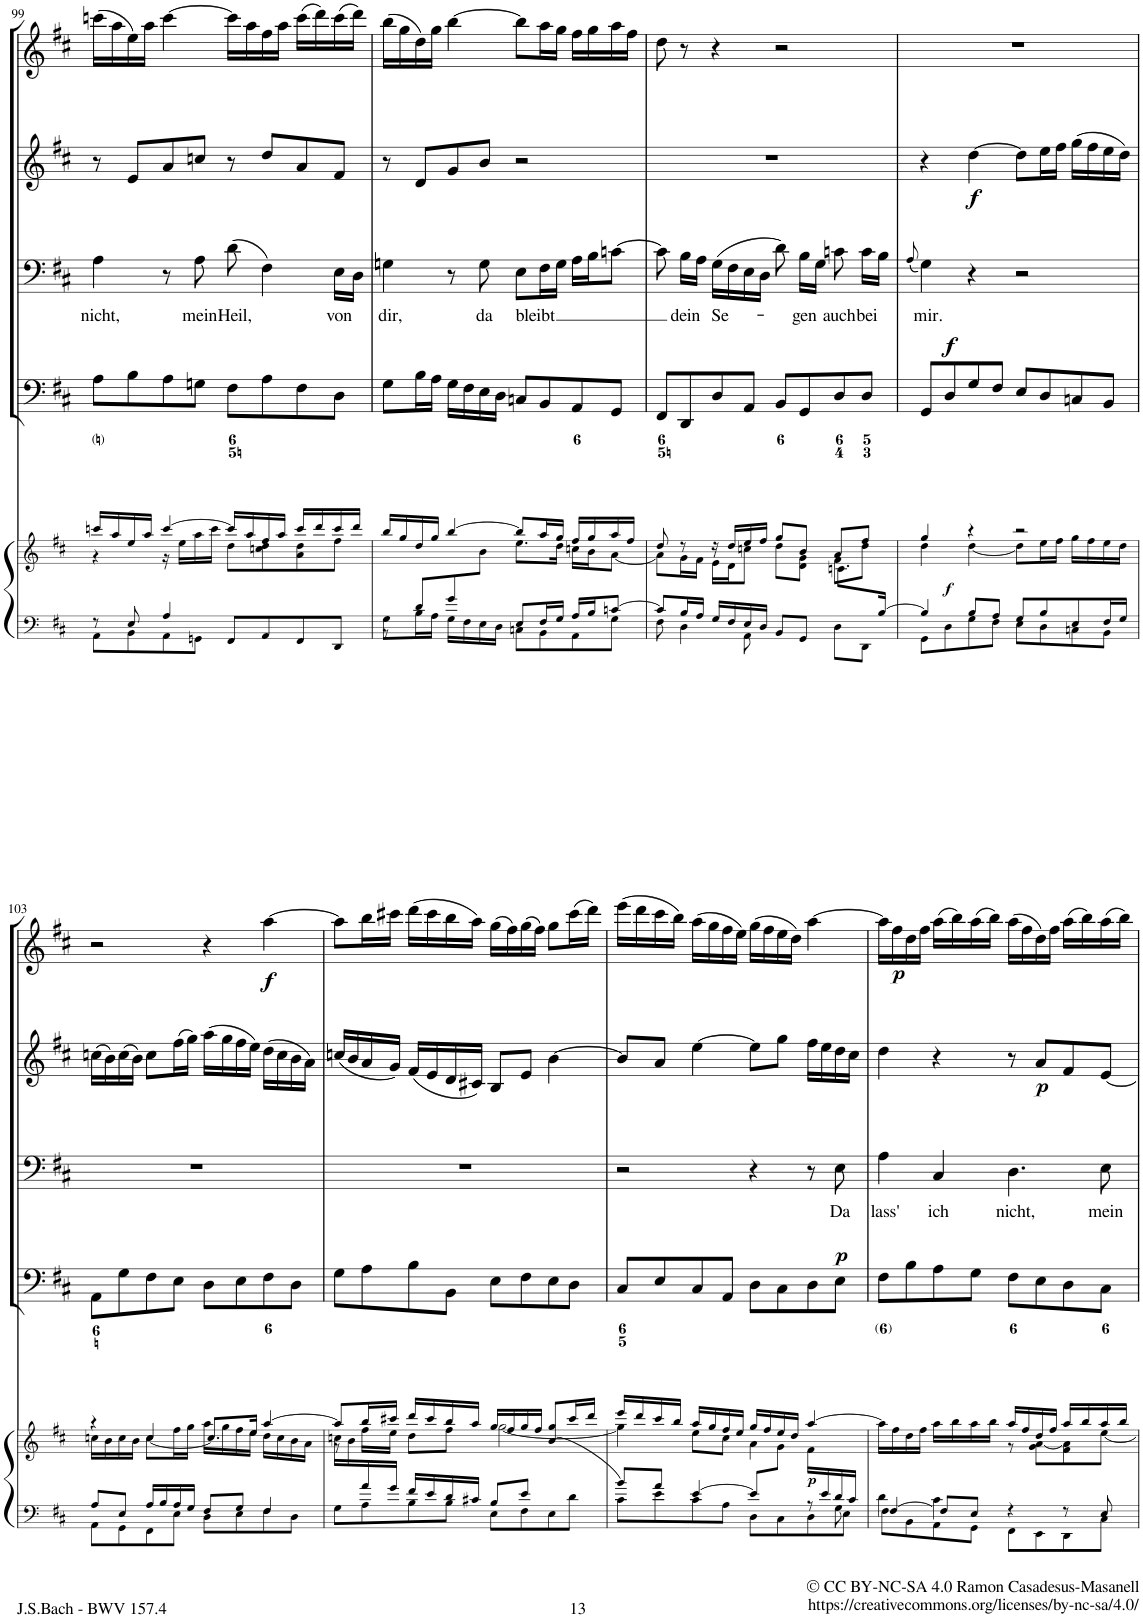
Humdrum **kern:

**kern	**kern	**dynam	**kern	**dynam	**kern	**text	**kern	**dynam	**kern	**dynam
*part5	*part5	*part5	*part4	*part4	*part3	*part3	*part2	*part2	*part1	*part1
*staff6	*staff5	*staff5/6	*staff4	*staff4	*staff3	*staff3	*staff2	*staff2	*staff1	*staff1
*I"Piano reduction	*	*	*I"Continuo	*	*I"Basso	*	*I"Violino	*	*I"Flauto Traverso	*
*I'Pno	*	*	*	*	*	*	*I'Vln	*	*I'Fl	*
!!LO:PB:g=z
*clefF4	*clefG2	*	*clefF4	*	*clefF4	*	*clefG2	*	*clefG2	*
*k[f#c#]	*k[f#c#]	*	*k[f#c#]	*	*k[f#c#]	*	*k[f#c#]	*	*k[f#c#]	*
*M4/4	*M4/4	*	*M4/4	*	*M4/4	*	*M4/4	*	*M4/4	*
*met(c)	*met(c)	*	*met(c)	*	*met(c)	*	*met(c)	*	*met(c)	*
=99	=99	=99	=99	=99	=99	=99	=99	=99	=99	=99
*^	*^	*	*	*	*	*	*	*	*	*
!	!	!	!	!	!	!	!	!LO:LY:b	!	!	!	!
8r	8AA\L	16cccn/LL	4r	.	8A\L	.	4A\	nicht,	8r	.	(16cccn\LL	.
.	.	16aa/	.	.	.	.	.	.	.	.	16aa\	.
8E/	8BB\	16ee/	.	.	8B\	.	.	.	8e/L	.	16ee\)	.
.	.	16aa/JJ	.	.	.	.	.	.	.	.	16aa\JJ	.
4A/	8AA\	[4ccc/	16r	.	8A\	.	8r	.	8a/	.	[4ccc\	.
.	.	.	16ee\LL	.	.	.	.	.	.	.	.	.
!	!	!	!	!	!	!	!	!LO:LY:b	!	!	!	!
.	8GGn\J	.	16aa\	.	8Gn\J	.	8A\	mein	8ccn/J	.	.	.
.	.	.	16ccc\JJ	.	.	.	.	.	.	.	.	.
!	!	!	!	!	!	!	!	!LO:LY:b	!	!	!	!
8FF#/L	2ryy	16ccc/LL]	8dd\L	.	8F#\L	.	(8d\	Heil,	8r	.	16ccc\LL]	.
.	.	16aa/	.	.	.	.	.	.	.	.	16aa\	.
8AA/	.	16ff#/	8ccn\ 8dd\	.	8A\	.	4F#\)	.	8dd/L	.	16ff#\	.
.	.	16aa/JJ	.	.	.	.	.	.	.	.	16aa\JJ	.
8FF#/	.	16ccc/LL	8a\ 8dd\	.	8F#\	.	.	.	8a/	.	(16ccc\LL	.
.	.	16ddd/	.	.	.	.	.	.	.	.	16ddd\)	.
!	!	!	!	!	!	!	!	!LO:LY:b	!	!	!	!
8DD/J	.	16ccc/	8ff#\J	.	8D\J	.	16E\LL	von	8f#/J	.	(16ccc\	.
.	.	16ddd/JJ	.	.	.	.	16D\JJ	.	.	.	16ddd\JJ)	.
=100	=100	=100	=100	=100	=100	=100	=100	=100	=100	=100	=100	=100
*	*^	*	*	*	*	*	*	*	*	*	*	*
!	!	!	!	!	!	!	!	!	!LO:LY:b	!	!	!	!
8ryy	2ryy	8G\L	16bb/LL	8r	.	8G\L	.	4Gn\	dir,	8r	.	(16bb\LL	.
.	.	.	16gg/	.	.	.	.	.	.	.	.	16gg\	.
8d/L	.	16B\L	16dd/	4ryy	.	16B\L	.	.	.	8d/L	.	16dd\)	.
.	.	16A\JJ	16gg/JJ	.	.	16A\JJ	.	.	.	.	.	16gg\JJ	.
8g/	.	16G\LL	[4bb/	.	.	16G\LL	.	8r	.	8g/	.	[4bb\	.
.	.	16F#\	.	.	.	16F#\	.	.	.	.	.	.	.
!	!	!	!	!	!	!	!	!	!LO:LY:b	!	!	!	!
2ryy	.	16E\	.	8b\J	.	16E\	.	8G\	da	8b/J	.	.	.
.	.	16D\JJ	.	.	.	16D\JJ	.	.	.	.	.	.	.
!	!	!	!	!	!	!	!	!	!LO:LY:b	!	!	!	!
.	8E/L	8Cn\L	8bb/L]	8.ee\L	.	8Cn/L	.	8E\L	bleibt	2r	.	8bb\L]	.
.	16F#/L	8BB\	16aa/L	.	.	8BB/	.	16F#\L	.	.	.	16aa\L	.
.	16G/JJ	.	16gg/JJ	16dd\Jk	.	.	.	16G\JJ	.	.	.	16gg\JJ	.
.	16A/LL	8AA\	16ff#/LL	16ccn\LL	.	8AA/	.	16A\LL	.	.	.	16ff#\LL	.
.	16B/J	.	16gg/	16b\J	.	.	.	16B\J	.	.	.	16gg\	.
8ryy	[8cn/J	8G\J	16aa/	[8a\J	.	8GG/J	.	[8cn\J	.	.	.	16aa\	.
.	.	.	16ff#/JJ	.	.	.	.	.	.	.	.	16ff#\JJ	.
*	*v	*v	*	*	*	*	*	*	*	*	*	*	*
=101	=101	=101	=101	=101	=101	=101	=101	=101	=101	=101	=101	=101
*	*	*	*^	*	*	*	*	*	*	*	*	*
8c/L]	8F#\	8dd/	8a\L]	2.ryy	.	8FF#/L	.	8c\]	.	1r	.	8dd\	.
!	!	!	!	!	!	!	!	!	!LO:LY:b	!	!	!	!
16B/L	4D\	8r	16g\L	.	.	8DD/	.	16B\LL	dein	.	.	8r	.
16A/JJ	.	.	16f#\JJ	.	.	.	.	16A\JJ	.	.	.	.	.
!	!	!	!	!	!	!	!	!	!LO:LY:b	!	!	!	!
16G/LL	.	16r	16e\LL	.	.	8D/	.	(16G\LL	Se-	.	.	4r	.
16F#/	.	16dd/LL	16d\J	.	.	.	.	16F#\	.	.	.	.	.
16E/	8AA\	16ee/	8ccn\J	.	.	8AA/J	.	16E\	.	.	.	.	.
16D/JJ	.	16ff#/JJ	.	.	.	.	.	16D\JJ	.	.	.	.	.
8BB/L	4ryy	8gg/L	8dd\L	.	.	8BB/L	.	8d\)	.	.	.	2r	.
!	!	!	!	!	!	!	!	!	!LO:LY:b	!	!	!	!
8GG/J	.	8b/J	8d\ 8g\J	.	.	8GG/	.	16B\LL	-gen	.	.	.	.
.	.	.	.	.	.	.	.	16G\JJ	.	.	.	.	.
!	!	!	!	!	!	!	!	!	!LO:LY:b	!	!	!	!
8.ryy	8D\L	8a/L	8f#\L	8.cn\L	.	8D/	.	8cn\	auch	.	.	.	.
!	!	!	!	!	!	!	!	!	!LO:LY:b	!	!	!	!
.	8DD\J	8ff#/J	8dd\J	.	.	8D/J	.	16c\LL	bei	.	.	.	.
[16B/Jk	.	.	.	16ryy	.	.	.	16B\JJ	.	.	.	.	.
=102	=102	=102	=102	=102	=102	=102	=102	=102	=102	=102	=102	=102	=102
.	.	.	.	.	.	.	.	(8qA/	.	.	.	.	.
!	!	!	!	!	!	!	!	!	!LO:LY:b	!	!	!	!
4B/]	8GG\L	4gg/	4dd\	8ryy	.	8GG/L	.	4G\)	mir.	4r	.	1r	.
!	!	!	!	!	!LO:DY:b	!	!LO:DY:a	!	!	!	!	!	!
.	8D\	.	.	2..ryy	f	8D/	f	.	.	.	.	.	.
!	!	!	!	!	!	!	!	!	!	!	!LO:DY:b	!	!
8B/L	8G\	4r	[4dd\	.	.	8G/	.	4r	.	[4dd\	f	.	.
8A/J	8F#\J	.	.	.	.	8F#/J	.	.	.	.	.	.	.
8G/L	8E\L	2r	8dd\L]	.	.	8E/L	.	2r	.	8dd\L]	.	.	.
8B/	8D\	.	16ee\L	.	.	8D/	.	.	.	16ee\L	.	.	.
.	.	.	16ff#\JJ	.	.	.	.	.	.	16ff#\JJ	.	.	.
8E/	8Cn\	.	16gg\LL	.	.	8Cn/	.	.	.	(16gg\LL	.	.	.
.	.	.	16ff#\	.	.	.	.	.	.	16ff#\	.	.	.
16F#/L	8BB\J	.	16ee\	.	.	8BB/J	.	.	.	16ee\	.	.	.
16G/JJ	.	.	16dd\JJ	.	.	.	.	.	.	16dd\JJ)	.	.	.
*	*	*	*v	*v	*	*	*	*	*	*	*	*	*
!!LO:LB:g=z
=103	=103	=103	=103	=103	=103	=103	=103	=103	=103	=103	=103	=103
8A/L	8AA\L	4r	16ccn\LL	.	8AA\L	.	1r	.	(16ccn\LL	.	2r	.
.	.	.	16b\	.	.	.	.	.	16b\)	.	.	.
8E/J	8GG\	.	16cc\	.	8G\	.	.	.	(16cc\	.	.	.
.	.	.	16b\JJ	.	.	.	.	.	16b\JJ)	.	.	.
16A/LL	8FF#\	[<4cc/	8cc\L	.	8F#\	.	.	.	8cc\L	.	.	.
16B/	.	.	.	.	.	.	.	.	.	.	.	.
16A/	8E\J	.	16ff#\L	.	8E\J	.	.	.	(16ff#\L	.	.	.
16G/JJ	.	.	16gg\JJ	.	.	.	.	.	16gg\JJ)	.	.	.
8F#/L	8D\L	8.cc/L]	16aa\LL	.	8D\L	.	.	.	(16aa\LL	.	4r	.
.	.	.	16gg\	.	.	.	.	.	16gg\	.	.	.
8G/J	8E\	.	16ff#\	.	8E\	.	.	.	16ff#\	.	.	.
.	.	16ee/Jk	16ee\JJ	.	.	.	.	.	16ee\JJ)	.	.	.
!	!	!	!	!	!	!	!	!	!	!	!	!LO:DY:b
4F#/	8F#\	[4aa/	16dd\LL	.	8F#\	.	.	.	(16dd\LL	.	[4aa\	f
.	.	.	16cc\	.	.	.	.	.	16cc\	.	.	.
.	8D\J	.	16b\	.	8D\J	.	.	.	16b\	.	.	.
.	.	.	16a\JJ	.	.	.	.	.	16a\JJ)	.	.	.
=104	=104	=104	=104	=104	=104	=104	=104	=104	=104	=104	=104	=104
*	*	*	*^	*	*	*	*	*	*	*	*	*
8ryy	8G\L	8aa/L]	8r	16ccn\LL	.	8G\L	.	1r	.	(16ccn/LL	.	8aa\L]	.
.	.	.	.	16b\	.	.	.	.	.	16b/	.	.	.
16a/	8A\	16bb/L	16ff#\LL	8ryy	.	8A\	.	.	.	16a/	.	16bb\L	.
16g/JJ	.	16ccc#X/JJ	16ee\JJ	.	.	.	.	.	.	16g/JJ)	.	16ccc#X\JJ	.
*	*	*	*v	*v	*	*	*	*	*	*	*	*	*
16f#/LL	8B\	16ddd/LL	8dd\L	.	8B\	.	.	.	(16f#/LL	.	(16ddd\LL	.
16e/	.	16ccc#/	.	.	.	.	.	.	16e/	.	16ccc#\	.
16d/	8B\J	16bb/	8ff#\J	.	8BB\J	.	.	.	16d/	.	16bb\	.
16c#X/JJ	.	16aa/JJ	.	.	.	.	.	.	16c#X/JJ)	.	16aa\JJ)	.
8B/L	8E\L	16gg/LL	[2gg\	.	8E\L	.	.	.	8B/L	.	(16gg\LL	.
.	.	16ff#/	.	.	.	.	.	.	.	.	16ff#\)	.
8e/J	8F#\	16gg/	.	.	8F#\	.	.	.	8e/J	.	(16gg\	.
.	.	16ff#/JJ	.	.	.	.	.	.	.	.	16ff#\JJ)	.
*	*	*	*^	*	*	*	*	*	*	*	*	*
4ryy	8E\	8gg/L	.	[>4b/	.	8E\	.	.	.	[4b\	.	8gg\L	.
.	8d\J	16ccc#/L	.	.	.	8D\J	.	.	.	.	.	(16ccc#\L	.
.	.	16ddd/JJ	.	.	.	.	.	.	.	.	.	16ddd\JJ)	.
=105	=105	=105	=105	=105	=105	=105	=105	=105	=105	=105	=105	=105	=105
*	*^	*	*	*	*	*	*	*	*	*	*	*	*
16ryy	8b/L]	8c#\L	16eee/LL	4gg\]	8ryy	.	8C#/L	.	2r	.	8b/L]	.	(16eee\LL	.
.	.	.	16ddd/	.	.	.	.	.	.	.	.	.	16ddd\	.
*	*	*	*	*v	*v	*	*	*	*	*	*	*	*	*
.	8a/J	8e\	16ccc#/	.	.	8E/	.	.	.	8a/J	.	16ccc#\	.
.	.	.	16bb/JJ	.	.	.	.	.	.	.	.	16bb\JJ)	.
.	[4e/	8c#\	16aa/LL	8ee\L	.	8C#/	.	.	.	[4ee\	.	(16aa\LL	.
.	.	.	16gg/	.	.	.	.	.	.	.	.	16gg\	.
.	.	8A\J	16ff#/	8cc#\J	.	8AA/J	.	.	.	.	.	16ff#\	.
.	.	.	16ee/JJ	.	.	.	.	.	.	.	.	16ee\JJ)	.
.	8e/L]	8D\L	16gg/LL	4a\	.	8D\L	.	4r	.	8ee\L]	.	(16gg\LL	.
.	.	.	16ff#/	.	.	.	.	.	.	.	.	16ff#\	.
*	*	*	*	*^	*	*	*	*	*	*	*	*	*
.	8ryy	8C#\	16ee/	.	8g\J	.	8C#\	.	.	.	8gg\J	.	16ee\	.
.	.	.	16dd/JJ	.	.	.	.	.	.	.	.	.	16dd\JJ)	.
!	!	!	!	!	!	!LO:DY:b	!	!	!	!	!	!	!	!
.	8r	8D\	[4aa/	16f#\LL	4ryy	p	8D\	.	8r	.	16ff#\LL	.	[4aa\	.
16e/	.	.	.	8.ryy	.	.	.	.	.	.	16ee\	.	.	.
!	!	!	!	!	!	!	!	!LO:DY:a	!	!LO:LY:b	!	!	!	!
16d/	8G\	8E\J	.	.	.	.	8E\J	p	8E\	Da	16dd\	.	.	.
16c#/JJ	.	.	.	.	.	.	.	.	.	.	16cc#\JJ	.	.	.
*	*	*	*	*v	*v	*	*	*	*	*	*	*	*	*
=106	=106	=106	=106	=106	=106	=106	=106	=106	=106	=106	=106	=106	=106
!	!	!	!	!	!	!	!	!	!LO:LY:b	!	!	!	!
4d\	[4F#/	8F#\L	16aa\LL]	2ryy	.	8F#\L	.	4A\	lass'	4dd\	.	16aa\LL]	.
!	!	!	!	!	!	!	!	!	!	!	!	!	!LO:DY:b
.	.	.	16ff#\	.	.	.	.	.	.	.	.	16ff#\	p
.	.	8BB\	16dd\	.	.	8B\	.	.	.	.	.	16dd\	.
.	.	.	16ff#\JJ	.	.	.	.	.	.	.	.	16ff#\JJ	.
!	!	!	!	!	!	!	!	!	!LO:LY:b	!	!	!	!
4c#\	8F#/L]	8AA\	16aa\LL	.	.	8A\	.	4C#/	ich	4r	.	(16aa\LL	.
.	.	.	16bb\	.	.	.	.	.	.	.	.	16bb\)	.
.	8E/J	8GG\J	16aa\	.	.	8G\J	.	.	.	.	.	(16aa\	.
.	.	.	16bb\JJ	.	.	.	.	.	.	.	.	16bb\JJ)	.
!	!	!	!	!	!	!	!	!	!LO:LY:b	!	!	!	!
2ryy	4r	8FF#\L	16aa/LL	8r	.	8F#\L	.	4.D\	nicht,	8r	.	(16aa\LL	.
.	.	.	16ff#/	.	.	.	.	.	.	.	.	16ff#\	.
!	!	!	!	!	!	!	!	!	!	!	!LO:DY:b	!	!
.	.	8EE\	16dd/	8g\ [<8a\L	.	8E\	.	.	.	8a/L	p	16dd\)	.
.	.	.	16ff#/JJ	.	.	.	.	.	.	.	.	16ff#\JJ	.
.	8r	8DD\	16aa/LL	8f#\ 8a\]	.	8D\	.	.	.	8f#/	.	(16aa\LL	.
.	.	.	16bb/	.	.	.	.	.	.	.	.	16bb\)	.
!	!	!	!	!	!	!	!	!	!LO:LY:b	!	!	!	!
.	8E/	8C#\J	16aa/	[8ee\J	.	8C#\J	.	8E\	mein	[8e/J	.	(16aa\	.
.	.	.	16bb/JJ	.	.	.	.	.	.	.	.	16bb\JJ)	.
*v	*v	*v	*	*	*	*	*	*	*	*	*	*	*
*	*v	*v	*	*	*	*	*	*	*	*	*
=	=	=	=	=	=	=	=	=	=	=
*-	*-	*-	*-	*-	*-	*-	*-	*-	*-	*-
